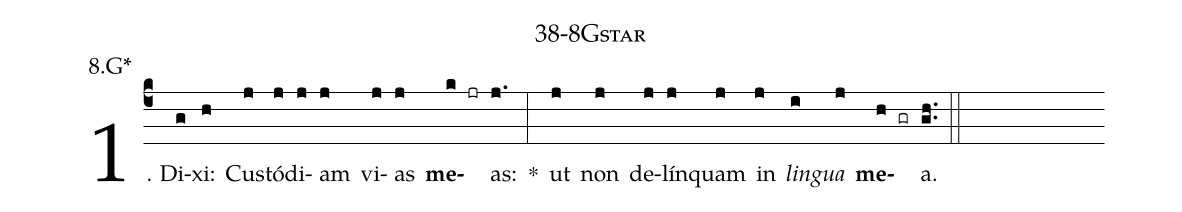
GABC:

name: 38-8Gstar;
annotation: 8.G*;
%%
(c4)1. Di(g)xi:(h) Cus(j)tó(j)di(j)am(j) vi(j)as(j) <b>me</b>(k jr)as:(j.) *(:) ut(j) non(j) de(j)lín(j)quam(j) in(j) <i>lin</i>(i)<i>gua</i>(j) <b>me</b>(h gr)a.(gh..) (::)
